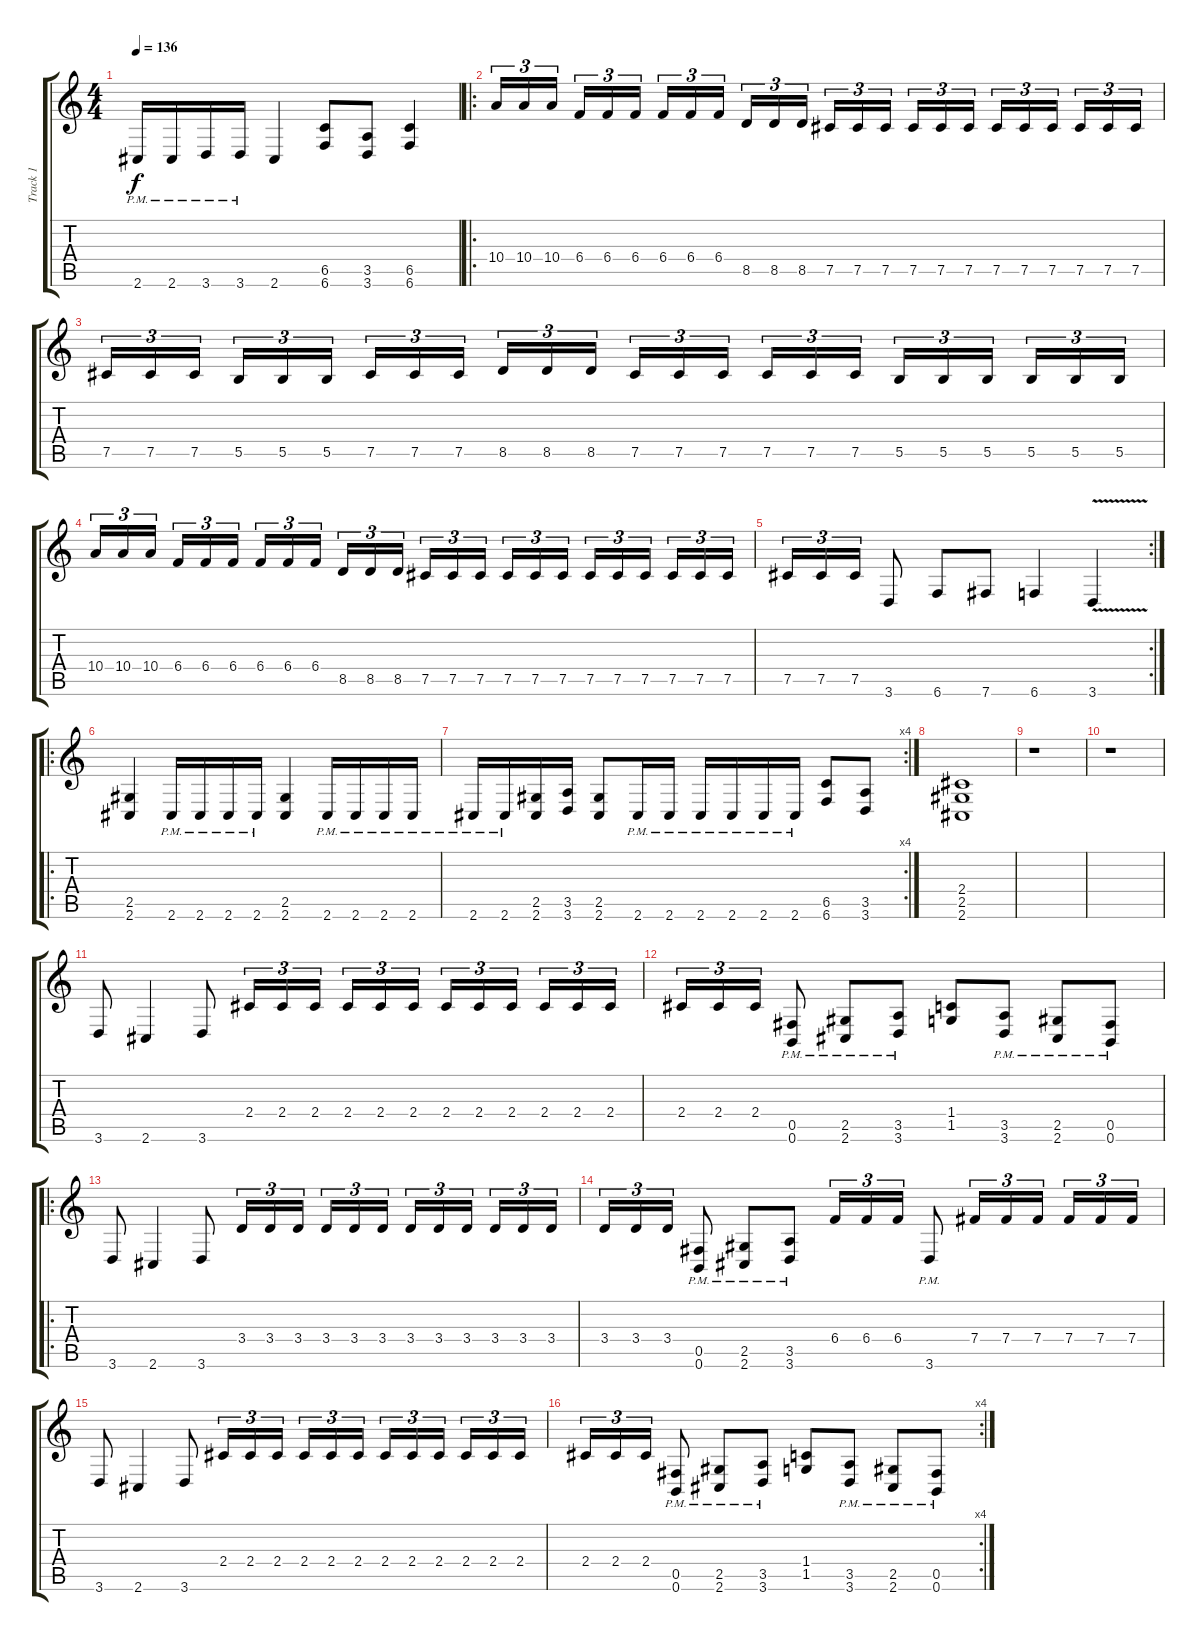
\track ("Track 1" "Track 1") {instrument distortionguitar}
\staff {score tabs}
\tuning (Db4 Ab3 E3 B2 Gb2 B1) {hide}
\ts (4 4)
\tempo 136
\clef g2
\ks c
2.6{pm}.16{dy f} 2.6{pm}.16 3.6{pm}.16 3.6{pm}.16 2.6.4 (6.5 6.6).8 (3.5 3.6).8 (6.5 6.6).4 |
\ro
10.4.16{tu (3 2)} 10.4.16{tu (3 2)} 10.4.16{tu (3 2) beam splitsecondary} 6.4.16{tu (3 2)} 6.4.16{tu (3 2)} 6.4.16{tu (3 2)} 6.4.16{tu (3 2)} 6.4.16{tu (3 2)} 6.4.16{tu (3 2) beam splitsecondary} 8.5.16{tu (3 2)} 8.5.16{tu (3 2)} 8.5.16{tu (3 2)} 7.5.16{tu (3 2)} 7.5.16{tu (3 2)} 7.5.16{tu (3 2) beam splitsecondary} 7.5.16{tu (3 2)} 7.5.16{tu (3 2)} 7.5.16{tu (3 2)} 7.5.16{tu (3 2)} 7.5.16{tu (3 2)} 7.5.16{tu (3 2) beam splitsecondary} 7.5.16{tu (3 2)} 7.5.16{tu (3 2)} 7.5.16{tu (3 2)} |
7.5.16{tu (3 2)} 7.5.16{tu (3 2)} 7.5.16{tu (3 2) beam splitsecondary} 5.5.16{tu (3 2)} 5.5.16{tu (3 2)} 5.5.16{tu (3 2)} 7.5.16{tu (3 2)} 7.5.16{tu (3 2)} 7.5.16{tu (3 2) beam splitsecondary} 8.5.16{tu (3 2)} 8.5.16{tu (3 2)} 8.5.16{tu (3 2)} 7.5.16{tu (3 2)} 7.5.16{tu (3 2)} 7.5.16{tu (3 2) beam splitsecondary} 7.5.16{tu (3 2)} 7.5.16{tu (3 2)} 7.5.16{tu (3 2)} 5.5.16{tu (3 2)} 5.5.16{tu (3 2)} 5.5.16{tu (3 2) beam splitsecondary} 5.5.16{tu (3 2)} 5.5.16{tu (3 2)} 5.5.16{tu (3 2)} |
10.4.16{tu (3 2)} 10.4.16{tu (3 2)} 10.4.16{tu (3 2) beam splitsecondary} 6.4.16{tu (3 2)} 6.4.16{tu (3 2)} 6.4.16{tu (3 2)} 6.4.16{tu (3 2)} 6.4.16{tu (3 2)} 6.4.16{tu (3 2) beam splitsecondary} 8.5.16{tu (3 2)} 8.5.16{tu (3 2)} 8.5.16{tu (3 2)} 7.5.16{tu (3 2)} 7.5.16{tu (3 2)} 7.5.16{tu (3 2) beam splitsecondary} 7.5.16{tu (3 2)} 7.5.16{tu (3 2)} 7.5.16{tu (3 2)} 7.5.16{tu (3 2)} 7.5.16{tu (3 2)} 7.5.16{tu (3 2) beam splitsecondary} 7.5.16{tu (3 2)} 7.5.16{tu (3 2)} 7.5.16{tu (3 2)} |
\rc 2
7.5.16{tu (3 2)} 7.5.16{tu (3 2)} 7.5.16{tu (3 2)} 3.6.8 6.6.8 7.6.8 6.6.4 3.6{v}.4 |
\ro
(2.5 2.6).4 2.6{pm}.16 2.6{pm}.16 2.6{pm}.16 2.6{pm}.16 (2.5 2.6).4 2.6{pm}.16 2.6{pm}.16 2.6{pm}.16 2.6{pm}.16 |
\rc 4
2.6{pm}.16 2.6{pm}.16 (2.5 2.6).16 (3.5 3.6).16 (2.5 2.6).8 2.6{pm}.16 2.6{pm}.16 2.6{pm}.16 2.6{pm}.16 2.6{pm}.16 2.6{pm}.16 (6.5 6.6).8 (3.5 3.6).8 |
(2.4 2.5 2.6).1 |
r.1 |
r.1 |
3.6.8 2.6.4 3.6.8 2.4.16{tu (3 2)} 2.4.16{tu (3 2)} 2.4.16{tu (3 2) beam splitsecondary} 2.4.16{tu (3 2)} 2.4.16{tu (3 2)} 2.4.16{tu (3 2)} 2.4.16{tu (3 2)} 2.4.16{tu (3 2)} 2.4.16{tu (3 2) beam splitsecondary} 2.4.16{tu (3 2)} 2.4.16{tu (3 2)} 2.4.16{tu (3 2)} |
2.4.16{tu (3 2)} 2.4.16{tu (3 2)} 2.4.16{tu (3 2)} (0.5{pm} 0.6{pm}).8 (2.5{pm} 2.6{pm}).8 (3.5{pm} 3.6{pm}).8 (1.4 1.5).8 (3.5{pm} 3.6{pm}).8 (2.5{pm} 2.6{pm}).8 (0.5{pm} 0.6{pm}).8 |
\ro
3.6.8 2.6.4 3.6.8 3.4.16{tu (3 2)} 3.4.16{tu (3 2)} 3.4.16{tu (3 2) beam splitsecondary} 3.4.16{tu (3 2)} 3.4.16{tu (3 2)} 3.4.16{tu (3 2)} 3.4.16{tu (3 2)} 3.4.16{tu (3 2)} 3.4.16{tu (3 2) beam splitsecondary} 3.4.16{tu (3 2)} 3.4.16{tu (3 2)} 3.4.16{tu (3 2)} |
3.4.16{tu (3 2)} 3.4.16{tu (3 2)} 3.4.16{tu (3 2)} (0.5{pm} 0.6{pm}).8 (2.5{pm} 2.6{pm}).8 (3.5{pm} 3.6{pm}).8 6.4.16{tu (3 2)} 6.4.16{tu (3 2)} 6.4.16{tu (3 2)} 3.6{pm}.8 7.4.16{tu (3 2)} 7.4.16{tu (3 2)} 7.4.16{tu (3 2) beam splitsecondary} 7.4.16{tu (3 2)} 7.4.16{tu (3 2)} 7.4.16{tu (3 2)} |
3.6.8 2.6.4 3.6.8 2.4.16{tu (3 2)} 2.4.16{tu (3 2)} 2.4.16{tu (3 2) beam splitsecondary} 2.4.16{tu (3 2)} 2.4.16{tu (3 2)} 2.4.16{tu (3 2)} 2.4.16{tu (3 2)} 2.4.16{tu (3 2)} 2.4.16{tu (3 2) beam splitsecondary} 2.4.16{tu (3 2)} 2.4.16{tu (3 2)} 2.4.16{tu (3 2)} |
\rc 4
2.4.16{tu (3 2)} 2.4.16{tu (3 2)} 2.4.16{tu (3 2)} (0.5{pm} 0.6{pm}).8 (2.5{pm} 2.6{pm}).8 (3.5{pm} 3.6{pm}).8 (1.4 1.5).8 (3.5{pm} 3.6{pm}).8 (2.5{pm} 2.6{pm}).8 (0.5{pm} 0.6{pm}).8
